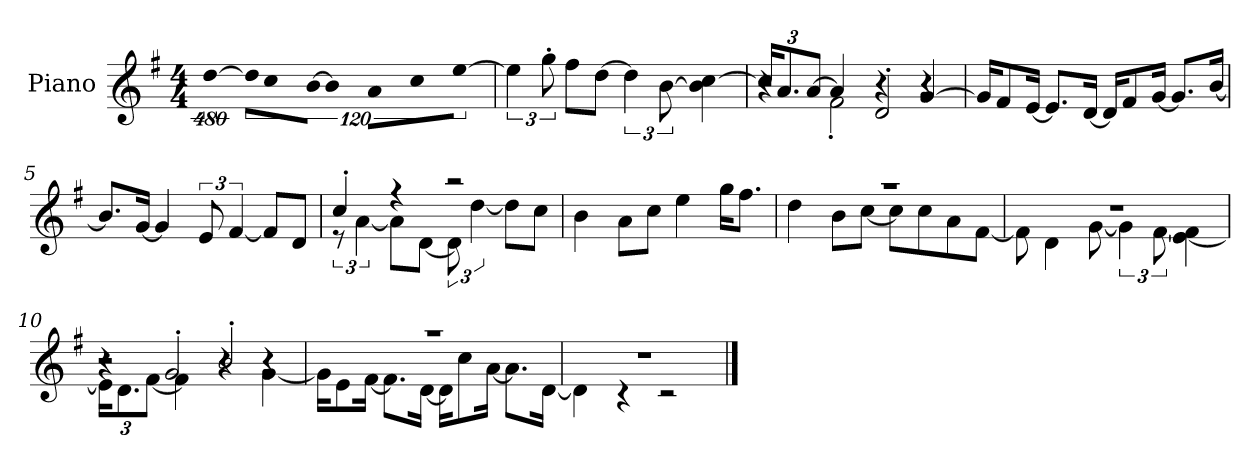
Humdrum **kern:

**kern
*part1
*staff1
*I"Piano
*I'P-no
*clefG2
*k[f#]
*M4/4
*MM90
=1
!LO:N:vis=4
[1920%427dd\
!LO:N:vis=16
1920%107dd\KL]
!LO:N:vis=8
640%71cc\
!LO:N:vis=16
[1920%107b\Jk
!LO:N:vis=4
1920%427b\]
!LO:N:vis=8
640%71a\L
!LO:N:vis=8
640%71cc\
!LO:N:vis=8
[640%71ee\J
=2
6ee\]
12gg'\
8ff#\L
[8dd\J
6dd\]
[12b\
4b\] [4cc\
=3
*Xbrackettup
*^
*	*^
24cc/KL]	4r	2r
12.a/	.	.
[12a/J	.	.
4a/]	2f#'\	.
4r	.	2d'/
[4g/	4r	.
*v	*v	*v
=4
16g/KL]
8f#/
[16e/Jk
8.e/L]
[16d/Jk
16d/KL]
8f#/
[16g/Jk
8.g/L]
[16b/Jk
!!LO:LB:g=z
=5
8.b/L]
[16g/Jk
4g/]
*brackettup
12e/
[6f#/
8f#/L]
8d/J
=6
*^
4cc'/	12r
.	[6a\
4r	8a\L]
.	[8d\J
2r	12d\]
.	[6dd\
.	8dd\L]
.	8cc\J
*v	*v
=7
4b\
8a\L
8cc\J
4ee\
16gg\KL
8.ff#\J
=8
*^
1r	4dd\
.	8b\L
.	[8cc\J
.	8cc\L]
.	8cc\
.	8a\
.	[8f#\J
=9	=9
1r	8f#\]
.	4d\
.	[8g\
.	6g\]
.	[12f#\
.	[4e\ 4f#\]
!!LO:LB:g=z	!!
=10	=10
*	*Xbrackettup
*	*^
2r	24e\KL]	4r
.	12.d\	.
.	[12f#\J	.
.	4f#\]	2g'/
2b'/	4r	.
.	[4g\	4r
*	*v	*v
=11	=11
1r	16g\KL]
.	8e\
.	[16f#\Jk
.	8.f#\L]
.	[16d\Jk
.	16d\KL]
.	8cc\
.	[16a\Jk
.	8.a\L]
.	[16d\Jk
=12	=12
1r	4d\]
.	4r
.	2r
*v	*v
==
*-
